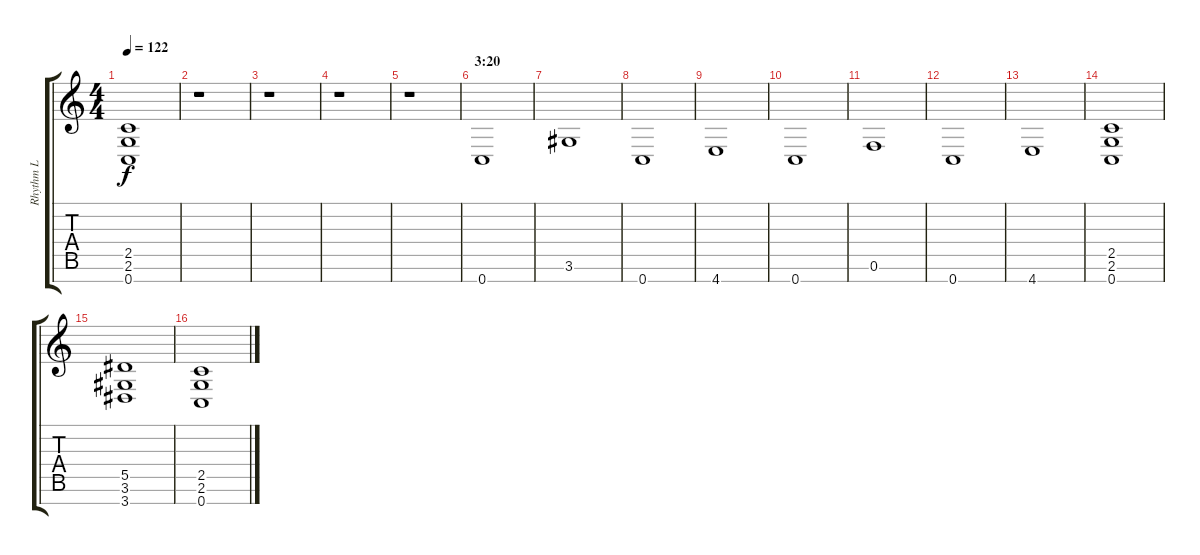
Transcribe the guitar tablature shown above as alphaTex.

\track ("Rhythm L" "Rhythm L") {instrument overdrivenguitar}
\staff {score tabs}
\tuning (F4 C4 Ab3 Eb3 Bb2 F2 C2) {hide}
\ts (4 4)
\tempo 122
\clef g2
\ks c
(2.5{t} 2.6{t} 0.7{t}).1{dy f} |
r.1 |
r.1 |
r.1 |
r.1 |
\section ("" "3:20")
0.7.1 |
3.6.1 |
0.7.1 |
4.7.1 |
0.7.1 |
0.6.1 |
0.7.1 |
4.7.1 |
(2.5 2.6 0.7).1 |
(5.5 3.6 3.7).1 |
(2.5 2.6 0.7).1
